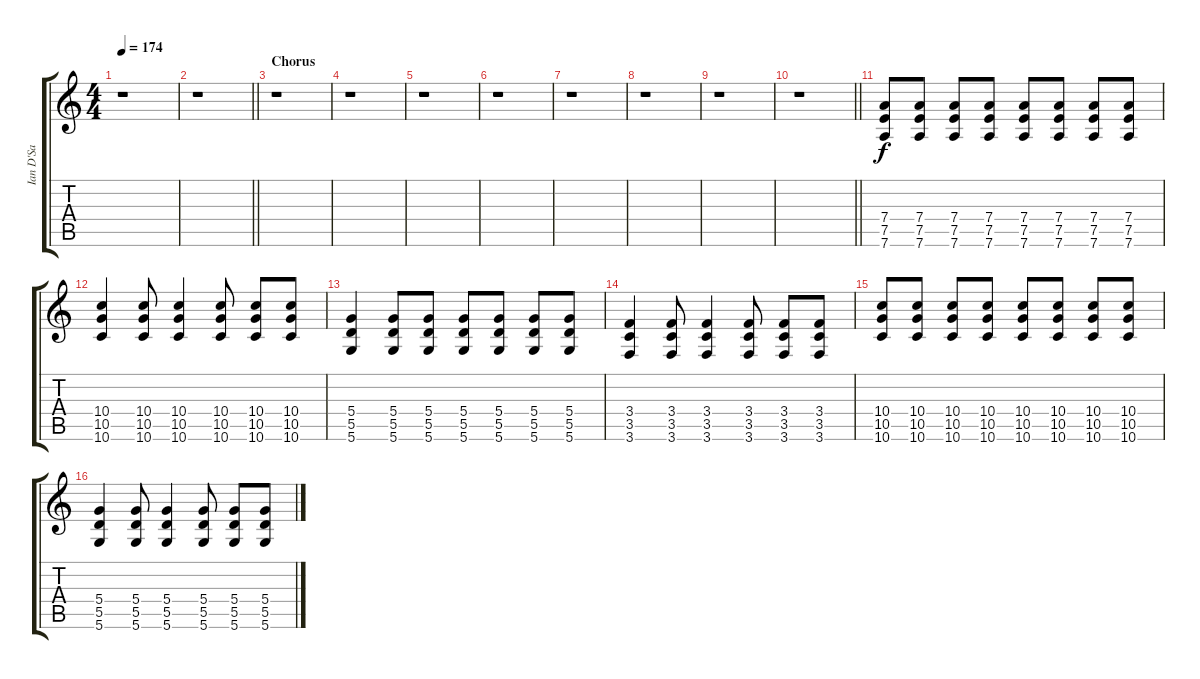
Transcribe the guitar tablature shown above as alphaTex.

\track ("Ian D'Sa" "Ian D'Sa") {instrument distortionguitar}
\staff {score tabs}
\tuning (E4 B3 G3 D3 A2 D2) {hide}
\ts (4 4)
\tempo 174
\clef g2
\ks c
r.1{dy f instrument distortionguitar} |
\barLineRight lightlight
r.1 |
\section ("" "Chorus")
r.1 |
r.1 |
r.1 |
r.1 |
r.1 |
r.1 |
r.1 |
\barLineRight lightlight
r.1 |
(7.4 7.5 7.6).8 (7.4 7.5 7.6).8 (7.4 7.5 7.6).8 (7.4 7.5 7.6).8 (7.4 7.5 7.6).8 (7.4 7.5 7.6).8 (7.4 7.5 7.6).8 (7.4 7.5 7.6).8 |
(10.4 10.5 10.6).4 (10.4 10.5 10.6).8 (10.4 10.5 10.6).4 (10.4 10.5 10.6).8 (10.4 10.5 10.6).8 (10.4 10.5 10.6).8 |
(5.4 5.5 5.6).4 (5.4 5.5 5.6).8 (5.4 5.5 5.6).8 (5.4 5.5 5.6).8 (5.4 5.5 5.6).8 (5.4 5.5 5.6).8 (5.4 5.5 5.6).8 |
(3.4 3.5 3.6).4 (3.4 3.5 3.6).8 (3.4 3.5 3.6).4 (3.4 3.5 3.6).8 (3.4 3.5 3.6).8 (3.4 3.5 3.6).8 |
(10.4 10.5 10.6).8 (10.4 10.5 10.6).8 (10.4 10.5 10.6).8 (10.4 10.5 10.6).8 (10.4 10.5 10.6).8 (10.4 10.5 10.6).8 (10.4 10.5 10.6).8 (10.4 10.5 10.6).8 |
(5.4 5.5 5.6).4 (5.4 5.5 5.6).8 (5.4 5.5 5.6).4 (5.4 5.5 5.6).8 (5.4 5.5 5.6).8 (5.4 5.5 5.6).8
